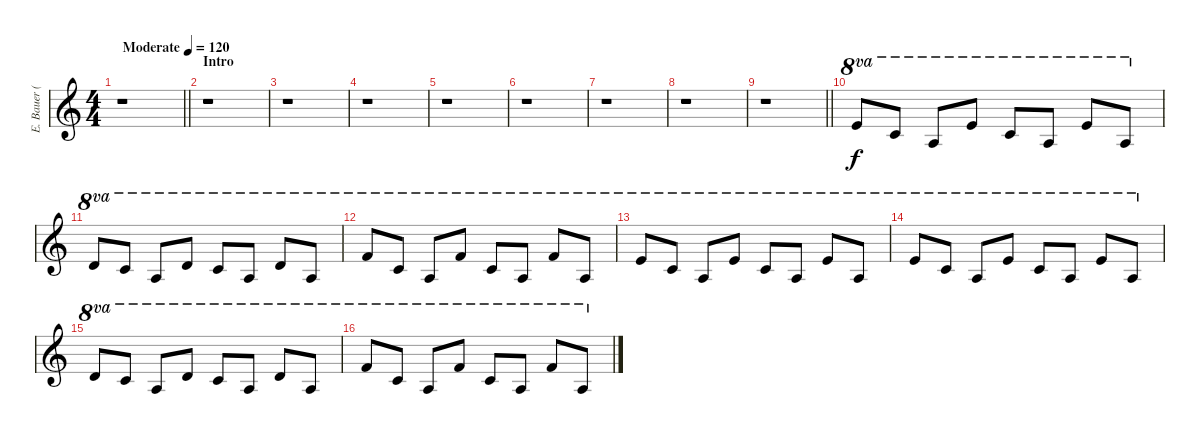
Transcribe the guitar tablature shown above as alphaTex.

\track ("E. Bauer (Keyboard)" "E. Bauer (") {instrument lead2sawtooth}
\staff {score}
\tuning (E4 B3 G3 D3 A2 E2) {hide}
\ts (4 4)
\tempo (120 "Moderate")
\clef g2
\barLineRight lightlight
\ks c
r.1{dy f instrument lead2sawtooth} |
\section ("" "Intro")
r.1 |
r.1 |
r.1 |
r.1 |
r.1 |
r.1 |
r.1 |
\barLineRight lightlight
r.1 |
12.1.8{ot 8va} 13.2.8{ot 8va} 14.3.8{ot 8va} 12.1.8{ot 8va} 13.2.8{ot 8va} 14.3.8{ot 8va} 12.1.8{ot 8va} 14.3.8{ot 8va} |
10.1.8{ot 8va} 13.2.8{ot 8va} 14.3.8{ot 8va} 10.1.8{ot 8va} 13.2.8{ot 8va} 14.3.8{ot 8va} 10.1.8{ot 8va} 14.3.8{ot 8va} |
13.1.8{ot 8va} 13.2.8{ot 8va} 14.3.8{ot 8va} 13.1.8{ot 8va} 13.2.8{ot 8va} 14.3.8{ot 8va} 13.1.8{ot 8va} 14.3.8{ot 8va} |
12.1.8{ot 8va} 13.2.8{ot 8va} 14.3.8{ot 8va} 12.1.8{ot 8va} 13.2.8{ot 8va} 14.3.8{ot 8va} 12.1.8{ot 8va} 14.3.8{ot 8va} |
12.1.8{ot 8va} 13.2.8{ot 8va} 14.3.8{ot 8va} 12.1.8{ot 8va} 13.2.8{ot 8va} 14.3.8{ot 8va} 12.1.8{ot 8va} 14.3.8{ot 8va} |
10.1.8{ot 8va} 13.2.8{ot 8va} 14.3.8{ot 8va} 10.1.8{ot 8va} 13.2.8{ot 8va} 14.3.8{ot 8va} 10.1.8{ot 8va} 14.3.8{ot 8va} |
13.1.8{ot 8va} 13.2.8{ot 8va} 14.3.8{ot 8va} 13.1.8{ot 8va} 13.2.8{ot 8va} 14.3.8{ot 8va} 13.1.8{ot 8va} 14.3.8{ot 8va}
